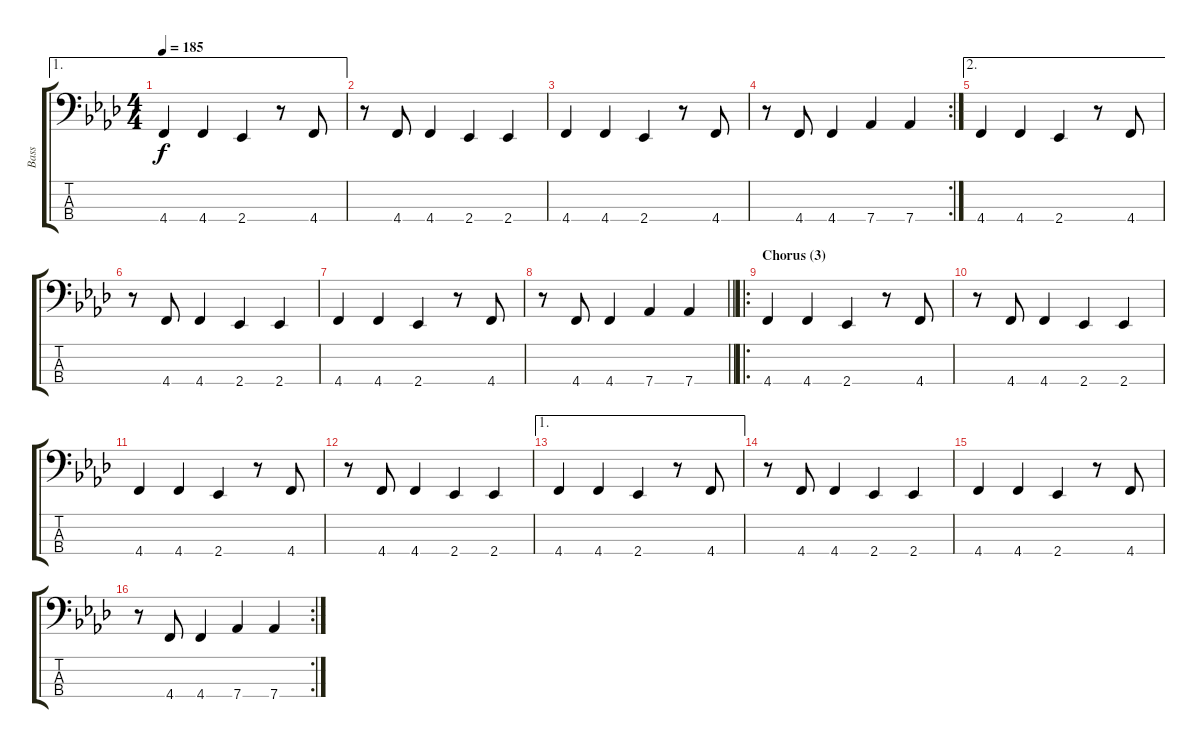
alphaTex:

\track ("Bass" "Bass") {instrument electricbasspick}
\staff {score tabs}
\tuning (Gb2 Db2 Ab1 Db1) {hide}
\ae 1
\ts (4 4)
\tempo 185
\clef f4
\ks fminor
4.4.4{dy f} 4.4.4 2.4.4 r.8 4.4.8 |
r.8 4.4.8 4.4.4 2.4.4 2.4.4 |
4.4.4 4.4.4 2.4.4 r.8 4.4.8 |
\rc 2
r.8 4.4.8 4.4.4 7.4.4 7.4.4 |
\ae 2
4.4.4 4.4.4 2.4.4 r.8 4.4.8 |
r.8 4.4.8 4.4.4 2.4.4 2.4.4 |
4.4.4 4.4.4 2.4.4 r.8 4.4.8 |
\barLineRight lightlight
r.8 4.4.8 4.4.4 7.4.4 7.4.4 |
\ro
\section ("" "Chorus (3)")
4.4.4 4.4.4 2.4.4 r.8 4.4.8 |
r.8 4.4.8 4.4.4 2.4.4 2.4.4 |
4.4.4 4.4.4 2.4.4 r.8 4.4.8 |
r.8 4.4.8 4.4.4 2.4.4 2.4.4 |
\ae 1
4.4.4 4.4.4 2.4.4 r.8 4.4.8 |
r.8 4.4.8 4.4.4 2.4.4 2.4.4 |
4.4.4 4.4.4 2.4.4 r.8 4.4.8 |
\rc 2
r.8 4.4.8 4.4.4 7.4.4 7.4.4
